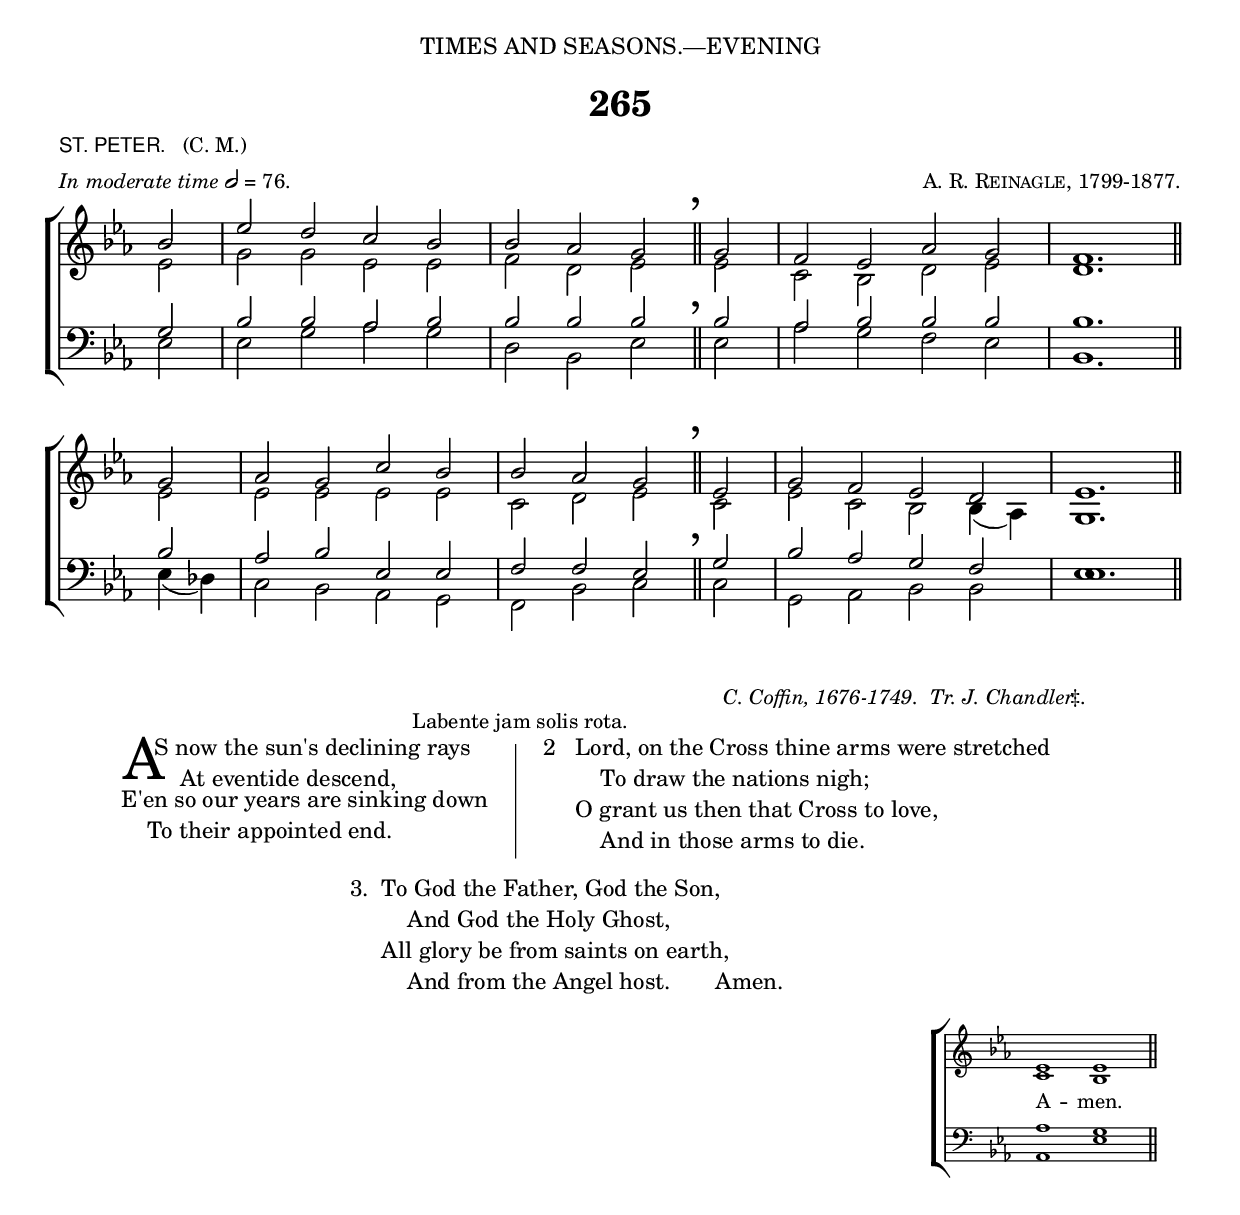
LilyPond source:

%%%% 412.png
%%%% Hymn 265. St Peter. As now the sun's declining rays.
%%%% Rev 1.

\version "2.10"

\header {
  dedication = \markup {  \center-align { "TIMES AND SEASONS.—EVENING"
	\hspace #0.1 }}	
	
	title = "265"   
  
  poet = \markup { \small {  \line { \sans { "ST. PETER."} \hspace #1 \roman {"(C. M.)"}} }}
  
  meter = \markup { \small { \italic {In moderate time} \general-align #Y #DOWN \note #"2" #0.5 = 76.} }
  
  arranger = \markup { \small { \smallCaps "A. R. Reinagle," "1799-1877." }}
  
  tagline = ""
}

%%%%%%%%%%%%%%%%%%%%%%%%%%% Macros

%%% mergedotted. Macro to pull note slightly leftwards.  Used to produce those partially merged wholenotes 
%%% Turns one dot off as there is only one dot for the two merged notes.

mergedotted = { \once \override Dots #'transparent = ##t
          \once \override NoteColumn #'force-hshift = #-0.01 }

%%generates the breathmarks
breathmark = { 
	\override Score.RehearsalMark #'break-visibility = #begin-of-line-invisible
	\override Score.RehearsalMark #'Y-offset = #'4.0
	\override Score.RehearsalMark #'X-offset = #'-0.5
	\mark \markup { \fontsize #4 "," }
	}
%%%%%%%%%%%%%%%%%%%%%%%%%%% End of macro definitions

%%% SATB voices

global = {
  \time 4/2
  \key ees \major
  \set Staff.midiInstrument = "church organ"
}

soprano = \relative c' { 
  \partial 2 bes'2 | ees2 d2 c2 bes2 | bes2 aes2 g2 \breathmark \bar "||" g2 | f2 ees2 aes2 g2 | f1. \bar "||" \break
  g2 | aes2 g2 c2 bes2 | bes2 aes2 g2 \breathmark \bar "||" ees2 | g2 f2 ees2 d2 | ees1. \bar "||" 
}
   
alto = \relative c' {  
  ees2 | g2 g2 ees2 ees2 | f2 d2 ees2 \bar "||" ees2 | c2 bes2 d2 ees2 | d1. \bar "||" 
  ees2 | ees2 ees2 ees2 ees2 | c2 d2 ees2 \bar "||" c2 | ees2 c2 bes2 bes4 ( aes4 -) | g1. \bar "||" 
}

tenor = \relative c {\clef bass 
  g'2 | bes2 bes2 aes2 bes2 | bes2 bes2 bes2 \bar "||" bes2 | aes2 bes2 bes2 bes2 | bes1. \bar "||" 
  bes2 | aes2 bes2 ees,2 ees2 | f2 f2 ees2 \bar "||" g2 | bes2 aes2 g2 f2 | \mergedotted ees1. \bar "||" 
}

bass = \relative c {\clef bass 
  ees2 | ees2 g2 aes2 g2 | d2 bes2 ees2 \bar "||" ees2 | aes2 g2 f2 ees2 | bes1. \bar "||" 
  ees4 ( des4 -) | c2 bes2 aes2 g2 | f2 bes2 c2 \bar "||" c2 | g2 aes2 bes2 bes2 | ees1. \bar "||" 
}

#(ly:set-option 'point-and-click #f)

\paper {
  #(set-paper-size "a4")
%  annotate-spacing = ##t
  print-page-number = ##f
  ragged-last-bottom = ##t
  ragged-bottom = ##t
}

\book{

%%% Score block	

\score{
\new ChoirStaff	
<<
	\context Staff = upper << 
	\context Voice = sopranos { \voiceOne \global \soprano }
	\context Voice = altos    { \voiceTwo \global \alto }
	                      >>
	\context Staff = lower <<
	\context Voice = tenors { \voiceOne \global \tenor }
	\context Voice = basses { \voiceTwo \global \bass }
			        >>
>>
\layout {
		indent=0
		\context { \Score \remove "Bar_number_engraver" }
		\context { \Staff \remove "Time_signature_engraver" }
		\context { \Score \remove "Mark_engraver"  }
                \context { \Staff \consists "Mark_engraver"  }
	} %% close layout

\midi { \context { \Score tempoWholesPerMinute = #(ly:make-moment 76 2) }}      
  	
	
} %%% Score bracket

%%% Lyric attributions and titles

\markup { \small { \hspace #64 \italic "C. Coffin, 1676-1749.  Tr. J. Chandler" \hspace #-1 "‡." }}

\markup { \small { \hspace #34 "Labente jam solis rota." }}

%%% Main lyric block
%%% To fit on one page, lyrics are in 3 columns: column 1 (verses ), column 2 (a dividing line), column 3 (verses); centred last verse

\markup { \hspace #4  %%add space as necc. to center the entire block of lyrics
          \column { %%% super column for entire block of lyrics
	    \line { %% a master line of 3 columns, two for lyrics and one column of a separator line
		\column { %% column 1
	                 \column { %%verse 1 is a column of 2 lines  
	                  \line { \hspace #2.2 \column { \lower #2.4 \fontsize #8 "A" }   %%Drop Cap goes here
				  \hspace #-1.6    %% adjust this if other letters are too far from Drop Cap
				  \column  { \raise #0.0 "S now the sun's declining rays"
			                                 "    At eventide descend," } }     
	                  \line {  \hspace #2.0  %%adjust hspace until this line left edge is flush with Drop Cap
				   \lower  #1.56  %%adjust this until the line spacing looks right
				   \column {   
					   "E'en so our years are sinking down"
					   "    To their appointed end."
					   "             " %%% adds vertical spacing between verse
			  		}} 
			         } %%% finish verse 1

		}  %% finish Page column 1
		
	\hspace #2 %%adds horizontal space columns 1 and 2   
			   
	\column { \filled-box #'(0.0 . 0.1) #'( -10 . 1) #0 }   %%% Column 2. This is the line dviding the columns 1 and 3. 
			   	   
	\hspace #2 %%adds horizontal space between columns 2 and 3	
	
	\column { %%start page column 3		
			\line {"2  "
			   \column {	     
				   "Lord, on the Cross thine arms were stretched"
				   "    To draw the nations nigh;"
				   "O grant us then that Cross to love,"
				   "    And in those arms to die."
				   "             " %%% adds vertical spacing between verse
			}}

	    } %%% end column 3
     } %%% end master-line
     %%% centred last verse
			\line { \hspace #24 "3. "
			     \column {	     
				     "To God the Father, God the Son,"
				     "    And God the Holy Ghost,"
				     "All glory be from saints on earth,"
				     "    And from the Angel host.       Amen."
			}}
   } %%% super column bracket
} %%% lyrics markup bracket


%%% Amen score block
\score{
  \new ChoirStaff
   <<
        \context Staff = upper \with { fontSize = #-3  \override StaffSymbol #'staff-space = #(magstep -2) }  
	                      << 
	\context Voice = "sopranos" { \relative c' { \clef treble \global \voiceOne ees1 ees1  \bar "||" }}
	\context Voice = "altos"    { \relative c' {  \clef treble \global \voiceTwo c1 bes1 \bar "||" }}
	                      >>
			      
	\context Lyrics \lyricsto "altos" { \override LyricText #'font-size = #-1 A -- men. }
	
	\context Staff = lower \with { fontSize = #-3  \override StaffSymbol #'staff-space = #(magstep -2) }  
	                       <<
	\context Voice = "tenors" { \relative c { \clef bass \global \voiceThree aes'1 g1  \bar "||" }}
	\context Voice = "basses" { \relative c { \clef bass \global \voiceFour  aes1 ees'1  \bar "||" }}
			        >> 
  >>			      
\header { breakbefore = ##f piece = " " opus = " " }
\layout { 
	\context { \Score timing = ##f }
	ragged-right = ##t
	indent = 15\cm
	\context { \Staff \remove Time_signature_engraver }

       }

\midi { \context { \Score tempoWholesPerMinute = #(ly:make-moment 76 2) }}  %%Amen midi       
       
}  


} %%% book bracket
